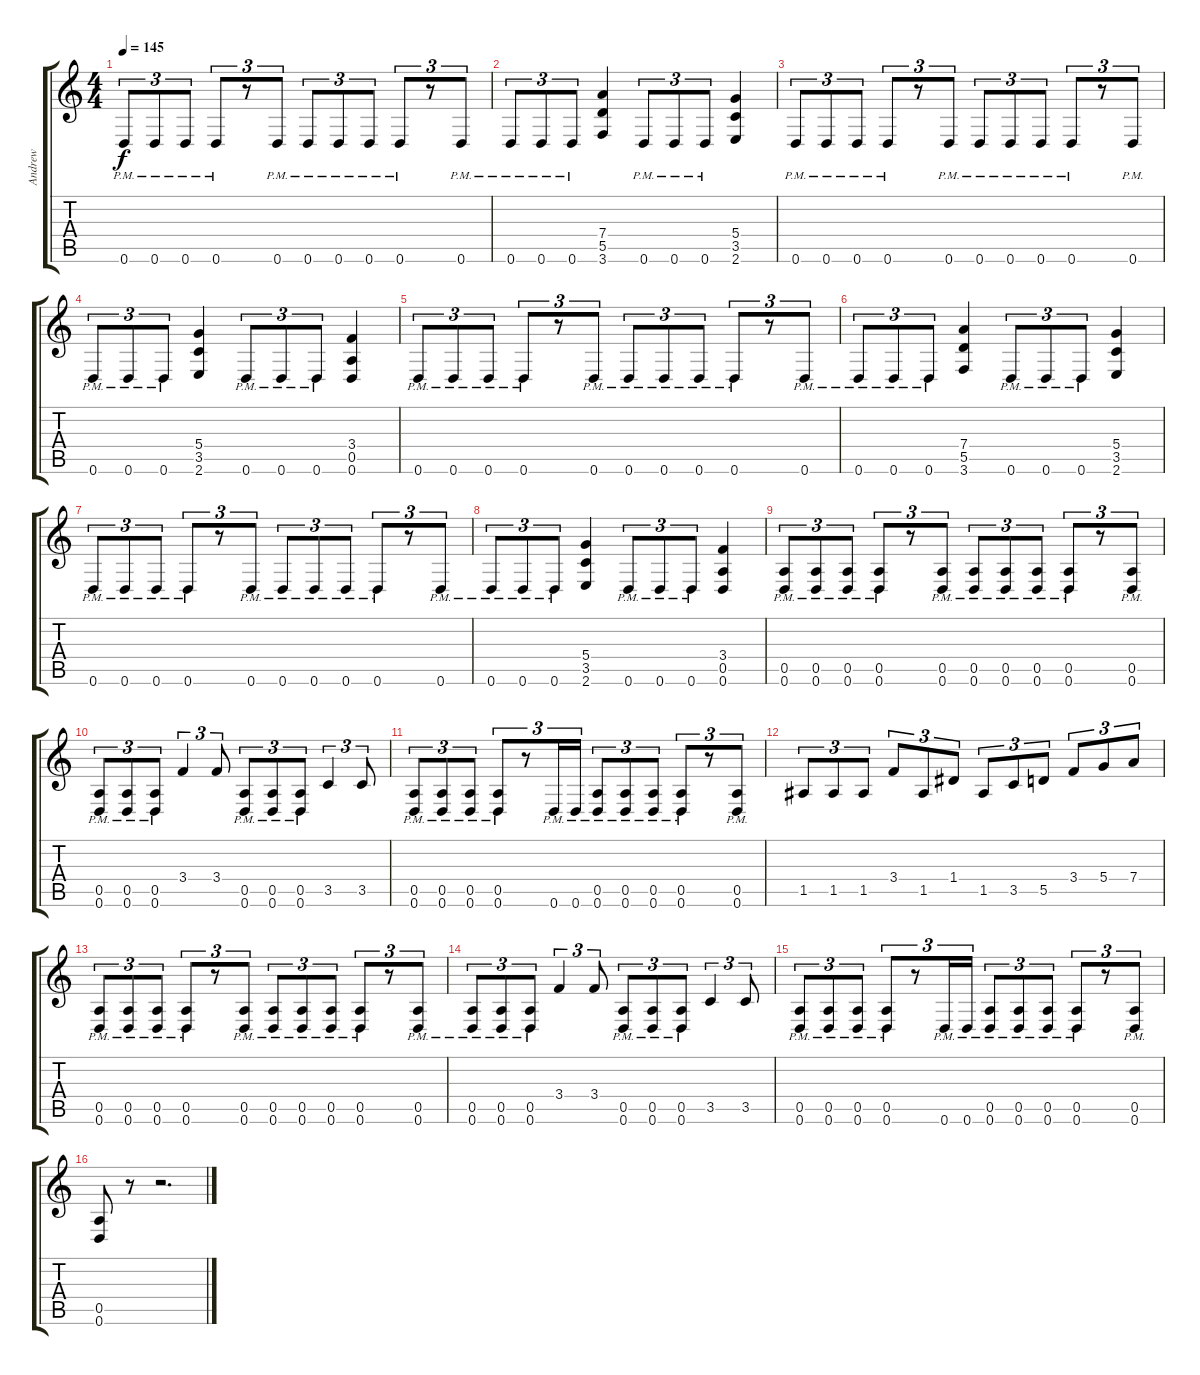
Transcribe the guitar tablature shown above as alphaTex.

\track ("Andrew " "Andrew ") {instrument overdrivenguitar}
\staff {score tabs}
\tuning (E4 B3 G3 D3 A2 D2) {hide}
\ts (4 4)
\tempo 145
\clef g2
\ks c
0.6{pm}.8{tu (3 2) dy f} 0.6{pm}.8{tu (3 2)} 0.6{pm}.8{tu (3 2)} 0.6{pm}.8{tu (3 2)} r.8{tu (3 2)} 0.6{pm}.8{tu (3 2)} 0.6{pm}.8{tu (3 2)} 0.6{pm}.8{tu (3 2)} 0.6{pm}.8{tu (3 2)} 0.6{pm}.8{tu (3 2)} r.8{tu (3 2)} 0.6{pm}.8{tu (3 2)} |
0.6{pm}.8{tu (3 2)} 0.6{pm}.8{tu (3 2)} 0.6{pm}.8{tu (3 2)} (7.4 5.5 3.6).4 0.6{pm}.8{tu (3 2)} 0.6{pm}.8{tu (3 2)} 0.6{pm}.8{tu (3 2)} (5.4 3.5 2.6).4 |
0.6{pm}.8{tu (3 2)} 0.6{pm}.8{tu (3 2)} 0.6{pm}.8{tu (3 2)} 0.6{pm}.8{tu (3 2)} r.8{tu (3 2)} 0.6{pm}.8{tu (3 2)} 0.6{pm}.8{tu (3 2)} 0.6{pm}.8{tu (3 2)} 0.6{pm}.8{tu (3 2)} 0.6{pm}.8{tu (3 2)} r.8{tu (3 2)} 0.6{pm}.8{tu (3 2)} |
0.6{pm}.8{tu (3 2)} 0.6{pm}.8{tu (3 2)} 0.6{pm}.8{tu (3 2)} (5.4 3.5 2.6).4 0.6{pm}.8{tu (3 2)} 0.6{pm}.8{tu (3 2)} 0.6{pm}.8{tu (3 2)} (3.4 0.5 0.6).4 |
0.6{pm}.8{tu (3 2)} 0.6{pm}.8{tu (3 2)} 0.6{pm}.8{tu (3 2)} 0.6{pm}.8{tu (3 2)} r.8{tu (3 2)} 0.6{pm}.8{tu (3 2)} 0.6{pm}.8{tu (3 2)} 0.6{pm}.8{tu (3 2)} 0.6{pm}.8{tu (3 2)} 0.6{pm}.8{tu (3 2)} r.8{tu (3 2)} 0.6{pm}.8{tu (3 2)} |
0.6{pm}.8{tu (3 2)} 0.6{pm}.8{tu (3 2)} 0.6{pm}.8{tu (3 2)} (7.4 5.5 3.6).4 0.6{pm}.8{tu (3 2)} 0.6{pm}.8{tu (3 2)} 0.6{pm}.8{tu (3 2)} (5.4 3.5 2.6).4 |
0.6{pm}.8{tu (3 2)} 0.6{pm}.8{tu (3 2)} 0.6{pm}.8{tu (3 2)} 0.6{pm}.8{tu (3 2)} r.8{tu (3 2)} 0.6{pm}.8{tu (3 2)} 0.6{pm}.8{tu (3 2)} 0.6{pm}.8{tu (3 2)} 0.6{pm}.8{tu (3 2)} 0.6{pm}.8{tu (3 2)} r.8{tu (3 2)} 0.6{pm}.8{tu (3 2)} |
0.6{pm}.8{tu (3 2)} 0.6{pm}.8{tu (3 2)} 0.6{pm}.8{tu (3 2)} (5.4 3.5 2.6).4 0.6{pm}.8{tu (3 2)} 0.6{pm}.8{tu (3 2)} 0.6{pm}.8{tu (3 2)} (3.4 0.5 0.6).4 |
(0.5{pm} 0.6{pm}).8{tu (3 2)} (0.5{pm} 0.6{pm}).8{tu (3 2)} (0.5{pm} 0.6{pm}).8{tu (3 2)} (0.5{pm} 0.6{pm}).8{tu (3 2)} r.8{tu (3 2)} (0.5{pm} 0.6{pm}).8{tu (3 2)} (0.5{pm} 0.6{pm}).8{tu (3 2)} (0.5{pm} 0.6{pm}).8{tu (3 2)} (0.5{pm} 0.6{pm}).8{tu (3 2)} (0.5{pm} 0.6{pm}).8{tu (3 2)} r.8{tu (3 2)} (0.5{pm} 0.6{pm}).8{tu (3 2)} |
(0.5{pm} 0.6{pm}).8{tu (3 2)} (0.5{pm} 0.6{pm}).8{tu (3 2)} (0.5{pm} 0.6{pm}).8{tu (3 2)} 3.4.4{tu (3 2)} 3.4.8{tu (3 2)} (0.5{pm} 0.6{pm}).8{tu (3 2)} (0.5{pm} 0.6{pm}).8{tu (3 2)} (0.5{pm} 0.6{pm}).8{tu (3 2)} 3.5.4{tu (3 2)} 3.5.8{tu (3 2)} |
(0.5{pm} 0.6{pm}).8{tu (3 2)} (0.5{pm} 0.6{pm}).8{tu (3 2)} (0.5{pm} 0.6{pm}).8{tu (3 2)} (0.5{pm} 0.6{pm}).8{tu (3 2)} r.8{tu (3 2)} 0.6{pm}.16{tu (3 2)} 0.6{pm}.16{tu (3 2)} (0.5{pm} 0.6{pm}).8{tu (3 2)} (0.5{pm} 0.6{pm}).8{tu (3 2)} (0.5{pm} 0.6{pm}).8{tu (3 2)} (0.5{pm} 0.6{pm}).8{tu (3 2)} r.8{tu (3 2)} (0.5{pm} 0.6{pm}).8{tu (3 2)} |
1.5.8{tu (3 2)} 1.5.8{tu (3 2)} 1.5.8{tu (3 2)} 3.4.8{tu (3 2)} 1.5.8{tu (3 2)} 1.4.8{tu (3 2)} 1.5.8{tu (3 2)} 3.5.8{tu (3 2)} 5.5.8{tu (3 2)} 3.4.8{tu (3 2)} 5.4.8{tu (3 2)} 7.4.8{tu (3 2)} |
(0.5{pm} 0.6{pm}).8{tu (3 2)} (0.5{pm} 0.6{pm}).8{tu (3 2)} (0.5{pm} 0.6{pm}).8{tu (3 2)} (0.5{pm} 0.6{pm}).8{tu (3 2)} r.8{tu (3 2)} (0.5{pm} 0.6{pm}).8{tu (3 2)} (0.5{pm} 0.6{pm}).8{tu (3 2)} (0.5{pm} 0.6{pm}).8{tu (3 2)} (0.5{pm} 0.6{pm}).8{tu (3 2)} (0.5{pm} 0.6{pm}).8{tu (3 2)} r.8{tu (3 2)} (0.5{pm} 0.6{pm}).8{tu (3 2)} |
(0.5{pm} 0.6{pm}).8{tu (3 2)} (0.5{pm} 0.6{pm}).8{tu (3 2)} (0.5{pm} 0.6{pm}).8{tu (3 2)} 3.4.4{tu (3 2)} 3.4.8{tu (3 2)} (0.5{pm} 0.6{pm}).8{tu (3 2)} (0.5{pm} 0.6{pm}).8{tu (3 2)} (0.5{pm} 0.6{pm}).8{tu (3 2)} 3.5.4{tu (3 2)} 3.5.8{tu (3 2)} |
(0.5{pm} 0.6{pm}).8{tu (3 2)} (0.5{pm} 0.6{pm}).8{tu (3 2)} (0.5{pm} 0.6{pm}).8{tu (3 2)} (0.5{pm} 0.6{pm}).8{tu (3 2)} r.8{tu (3 2)} 0.6{pm}.16{tu (3 2)} 0.6{pm}.16{tu (3 2)} (0.5{pm} 0.6{pm}).8{tu (3 2)} (0.5{pm} 0.6{pm}).8{tu (3 2)} (0.5{pm} 0.6{pm}).8{tu (3 2)} (0.5{pm} 0.6{pm}).8{tu (3 2)} r.8{tu (3 2)} (0.5{pm} 0.6{pm}).8{tu (3 2)} |
(0.5 0.6).8 r.8 r.2{d}
